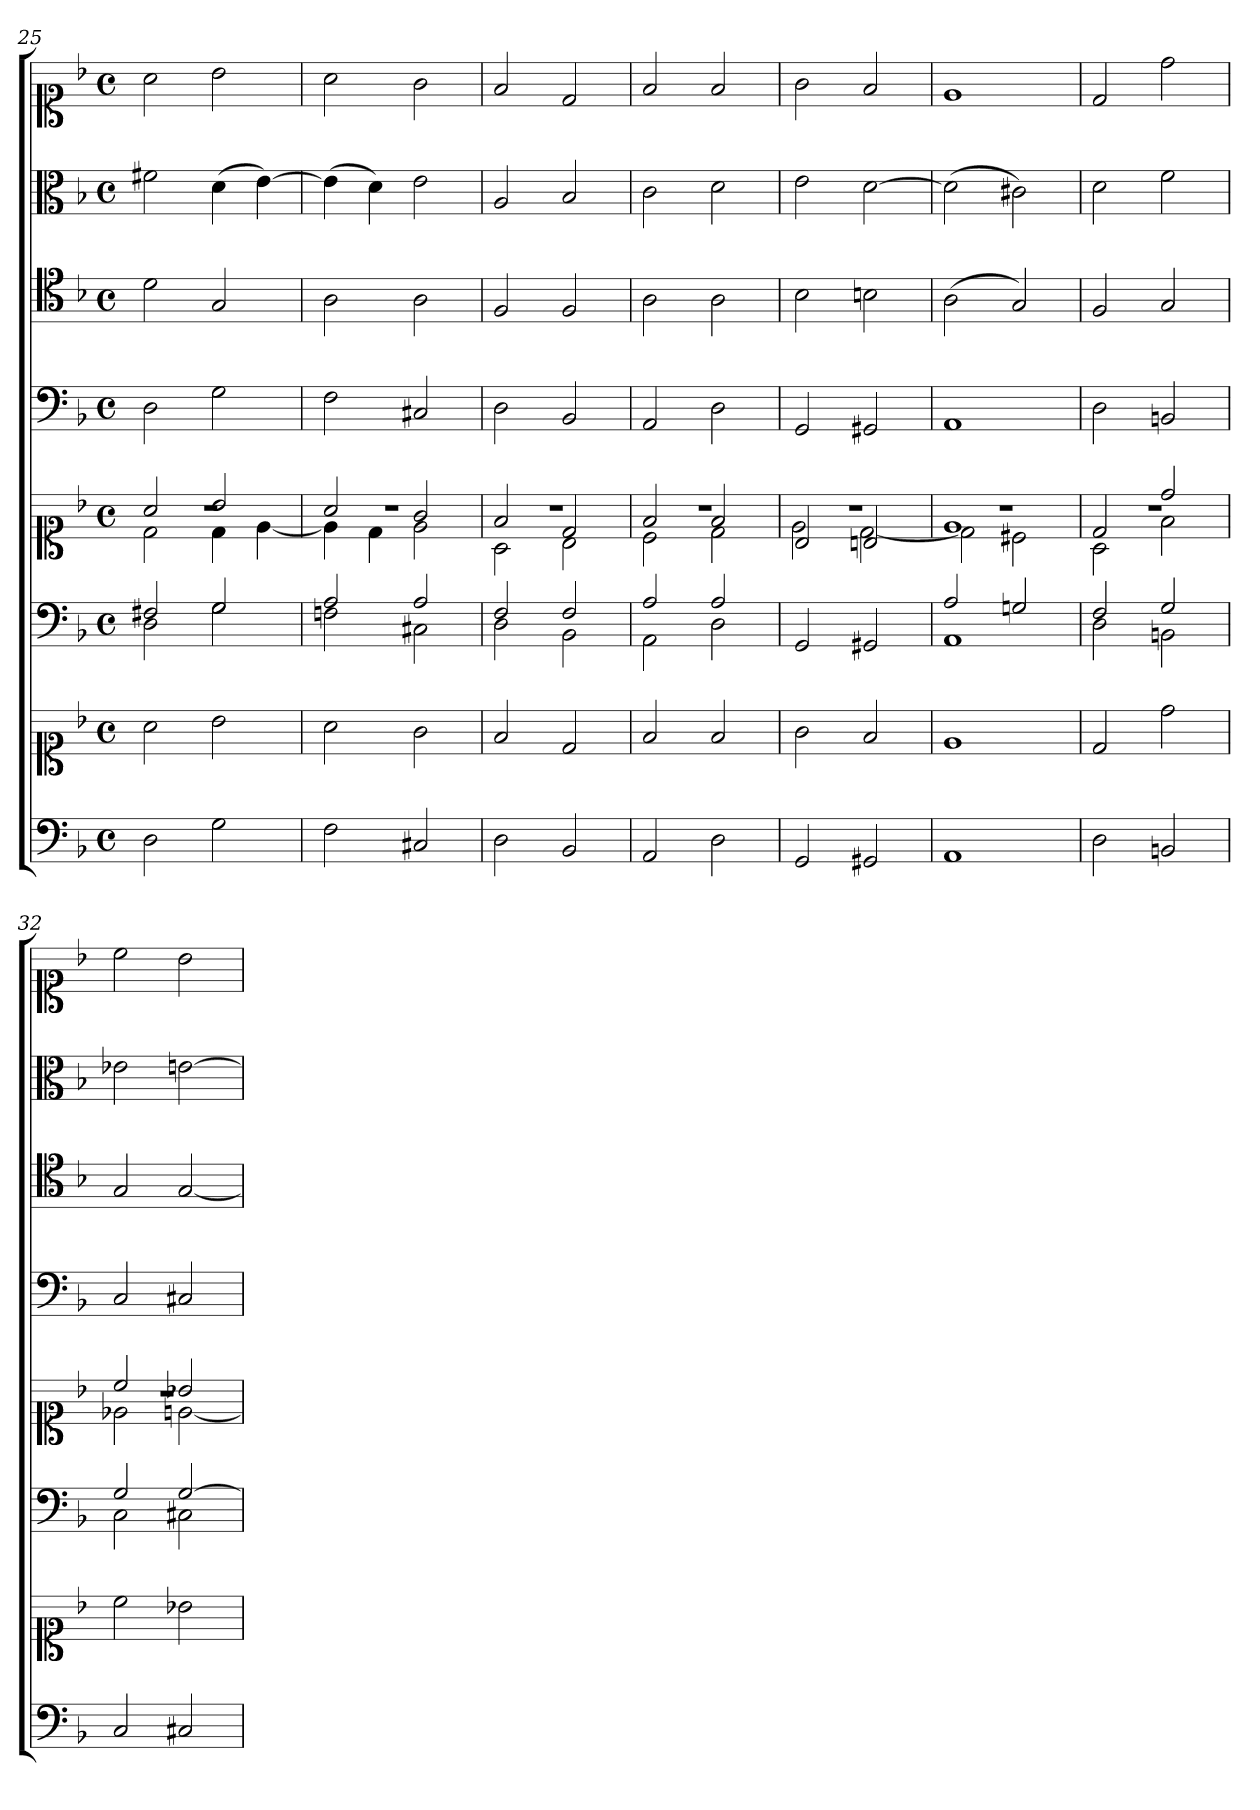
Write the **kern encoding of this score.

**kern	**kern	**kern	**kern	**kern	**kern	**kern	**kern
*part6	*part6	*part5	*part5	*part4	*part3	*part2	*part1
*staff8	*staff7	*staff6	*staff5	*staff4	*staff3	*staff2	*staff1
*clefF4	*clefC1	*clefF4	*clefC1	*clefF4	*clefC4	*clefC3	*clefC1
*k[b-]	*k[b-]	*k[b-]	*k[b-]	*k[b-]	*k[b-]	*k[b-]	*k[b-]
*F:	*F:	*F:	*F:	*F:	*F:	*F:	*F:
*M4/4	*M4/4	*M4/4	*M4/4	*M4/4	*M4/4	*M4/4	*M4/4
*met(c)	*met(c)	*met(c)	*met(c)	*met(c)	*met(c)	*met(c)	*met(c)
=25	=25	=25	=25	=25	=25	=25	=25
*	*	*^	*^	*	*	*	*
*	*	*	*	*	*^	*	*	*	*
2D	2a	2F#X	2D	2a	2d	1r	2D	2d	2f#X	2a
2G	2b-	2G	2G	2b-	4d	.	2G	2G	(4d	2b-
.	.	.	.	.	[4e	.	.	.	[4e)	.
=26	=26	=26	=26	=26	=26	=26	=26	=26	=26	=26
2F	2a	2A	2Fn	2a	4e]	1r	2F	2A	(4e]	2a
.	.	.	.	.	4d	.	.	.	4d)	.
2C#X	2g	2A	2C#X	2g	2e	.	2C#X	2A	2e	2g
=27	=27	=27	=27	=27	=27	=27	=27	=27	=27	=27
2D	2f	2F	2D	2f	2A	1r	2D	2F	2A	2f
2BB-	2d	2F	2BB-	2d	2B-	.	2BB-	2F	2B-	2d
=28	=28	=28	=28	=28	=28	=28	=28	=28	=28	=28
2AA	2f	2A	2AA	2f	2c	1r	2AA	2A	2c	2f
2D	2f	2A	2D	2f	2d	.	2D	2A	2d	2f
*	*	*v	*v	*	*	*	*	*	*	*
=29	=29	=29	=29	=29	=29	=29	=29	=29	=29
2GG	2g	2GG	2B-	2e	1r	2GG	2B-	2e	2g
2GG#X	2f	2GG#X	2Bn	[2d	.	2GG#X	2Bn	[2d	2f
=30	=30	=30	=30	=30	=30	=30	=30	=30	=30
*	*	*^	*	*	*	*	*	*	*
1AA	1e	2A	1AA	1e	2d]	1r	1AA	(2A	(2d]	1e
.	.	2Gn	.	.	2c#X	.	.	2G)	2c#X)	.
=31	=31	=31	=31	=31	=31	=31	=31	=31	=31	=31
2D	2d	2F	2D	2d	2A	1r	2D	2F	2d	2d
2BBn	2dd	2G	2BBn	2dd	2f	.	2BBn	2G	2f	2dd
=32	=32	=32	=32	=32	=32	=32	=32	=32	=32	=32
2C	2cc	2G	2C	2cc	2e-X	1r	2C	2G	2e-X	2cc
2C#X	2b-X	[2G	2C#X	2b-X	[2en	.	2C#X	[2G	[2en	2b-
*	*	*v	*v	*	*	*	*	*	*	*
*	*	*	*v	*v	*v	*	*	*	*
=	=	=	=	=	=	=	=
*-	*-	*-	*-	*-	*-	*-	*-
